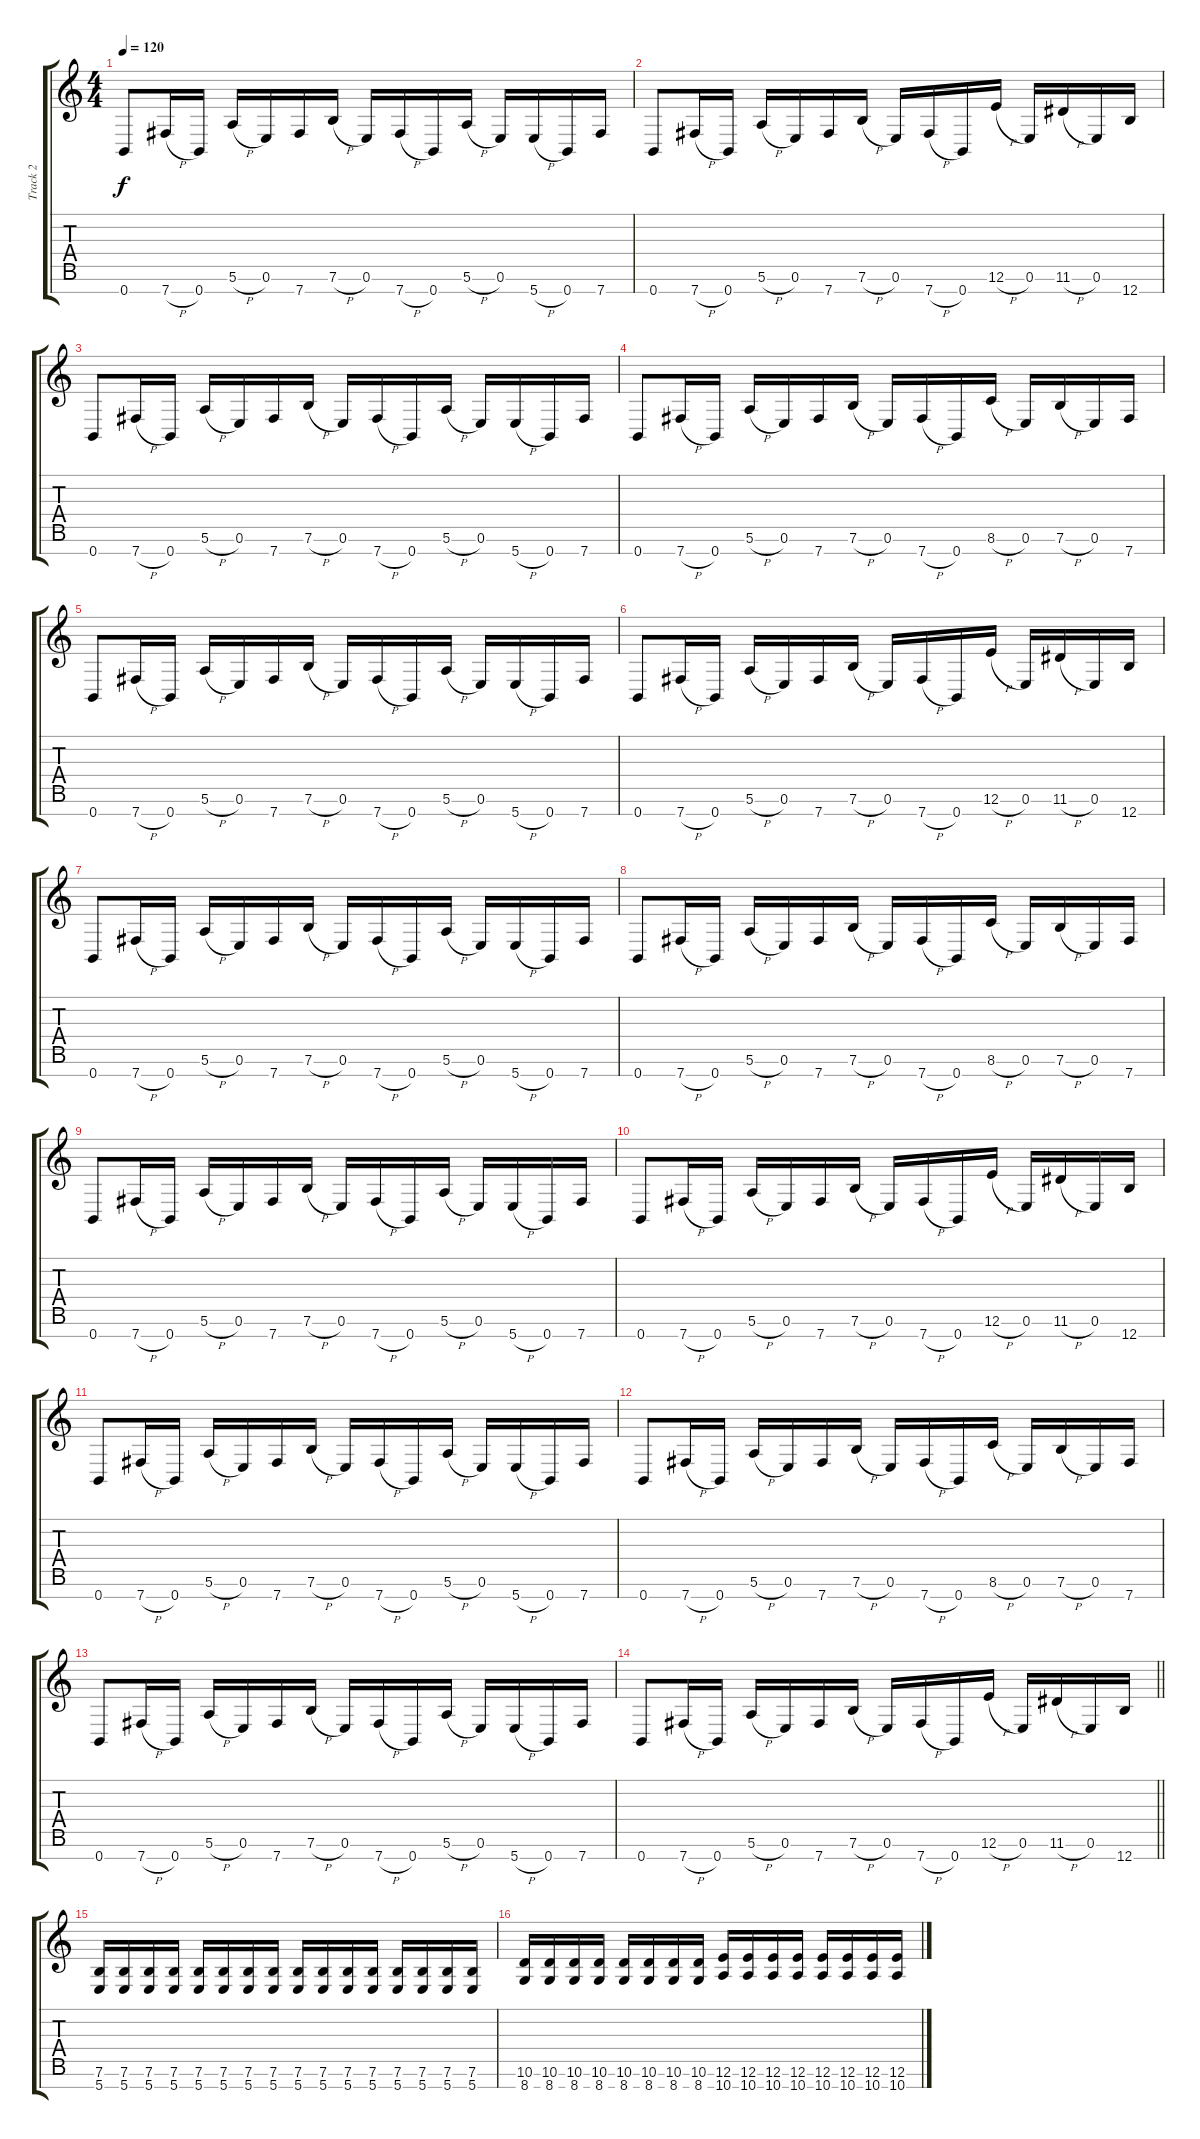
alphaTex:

\track ("Track 2" "Track 2") {instrument distortionguitar}
\staff {score tabs}
\tuning (E4 B3 G3 D3 A2 E2 B1) {hide}
\ts (4 4)
\tempo 120
\clef g2
\ks c
0.7.8{dy f} 7.7{h}.16 0.7.16 5.6{h}.16 0.6.16 7.7.16 7.6{h}.16 0.6.16 7.7{h}.16 0.7.16 5.6{h}.16 0.6.16 5.7{h}.16 0.7.16 7.7.16 |
0.7.8 7.7{h}.16 0.7.16 5.6{h}.16 0.6.16 7.7.16 7.6{h}.16 0.6.16 7.7{h}.16 0.7.16 12.6{h}.16 0.6.16 11.6{h}.16 0.6.16 12.7.16 |
0.7.8 7.7{h}.16 0.7.16 5.6{h}.16 0.6.16 7.7.16 7.6{h}.16 0.6.16 7.7{h}.16 0.7.16 5.6{h}.16 0.6.16 5.7{h}.16 0.7.16 7.7.16 |
0.7.8 7.7{h}.16 0.7.16 5.6{h}.16 0.6.16 7.7.16 7.6{h}.16 0.6.16 7.7{h}.16 0.7.16 8.6{h}.16 0.6.16 7.6{h}.16 0.6.16 7.7.16 |
0.7.8 7.7{h}.16 0.7.16 5.6{h}.16 0.6.16 7.7.16 7.6{h}.16 0.6.16 7.7{h}.16 0.7.16 5.6{h}.16 0.6.16 5.7{h}.16 0.7.16 7.7.16 |
0.7.8 7.7{h}.16 0.7.16 5.6{h}.16 0.6.16 7.7.16 7.6{h}.16 0.6.16 7.7{h}.16 0.7.16 12.6{h}.16 0.6.16 11.6{h}.16 0.6.16 12.7.16 |
0.7.8 7.7{h}.16 0.7.16 5.6{h}.16 0.6.16 7.7.16 7.6{h}.16 0.6.16 7.7{h}.16 0.7.16 5.6{h}.16 0.6.16 5.7{h}.16 0.7.16 7.7.16 |
0.7.8 7.7{h}.16 0.7.16 5.6{h}.16 0.6.16 7.7.16 7.6{h}.16 0.6.16 7.7{h}.16 0.7.16 8.6{h}.16 0.6.16 7.6{h}.16 0.6.16 7.7.16 |
0.7.8 7.7{h}.16 0.7.16 5.6{h}.16 0.6.16 7.7.16 7.6{h}.16 0.6.16 7.7{h}.16 0.7.16 5.6{h}.16 0.6.16 5.7{h}.16 0.7.16 7.7.16 |
0.7.8 7.7{h}.16 0.7.16 5.6{h}.16 0.6.16 7.7.16 7.6{h}.16 0.6.16 7.7{h}.16 0.7.16 12.6{h}.16 0.6.16 11.6{h}.16 0.6.16 12.7.16 |
0.7.8 7.7{h}.16 0.7.16 5.6{h}.16 0.6.16 7.7.16 7.6{h}.16 0.6.16 7.7{h}.16 0.7.16 5.6{h}.16 0.6.16 5.7{h}.16 0.7.16 7.7.16 |
0.7.8 7.7{h}.16 0.7.16 5.6{h}.16 0.6.16 7.7.16 7.6{h}.16 0.6.16 7.7{h}.16 0.7.16 8.6{h}.16 0.6.16 7.6{h}.16 0.6.16 7.7.16 |
0.7.8 7.7{h}.16 0.7.16 5.6{h}.16 0.6.16 7.7.16 7.6{h}.16 0.6.16 7.7{h}.16 0.7.16 5.6{h}.16 0.6.16 5.7{h}.16 0.7.16 7.7.16 |
\barLineRight lightlight
0.7.8 7.7{h}.16 0.7.16 5.6{h}.16 0.6.16 7.7.16 7.6{h}.16 0.6.16 7.7{h}.16 0.7.16 12.6{h}.16 0.6.16 11.6{h}.16 0.6.16 12.7.16 |
(7.6 5.7).16 (7.6 5.7).16 (7.6 5.7).16 (7.6 5.7).16 (7.6 5.7).16 (7.6 5.7).16 (7.6 5.7).16 (7.6 5.7).16 (7.6 5.7).16 (7.6 5.7).16 (7.6 5.7).16 (7.6 5.7).16 (7.6 5.7).16 (7.6 5.7).16 (7.6 5.7).16 (7.6 5.7).16 |
(10.6 8.7).16 (10.6 8.7).16 (10.6 8.7).16 (10.6 8.7).16 (10.6 8.7).16 (10.6 8.7).16 (10.6 8.7).16 (10.6 8.7).16 (12.6 10.7).16 (12.6 10.7).16 (12.6 10.7).16 (12.6 10.7).16 (12.6 10.7).16 (12.6 10.7).16 (12.6 10.7).16 (12.6 10.7).16
